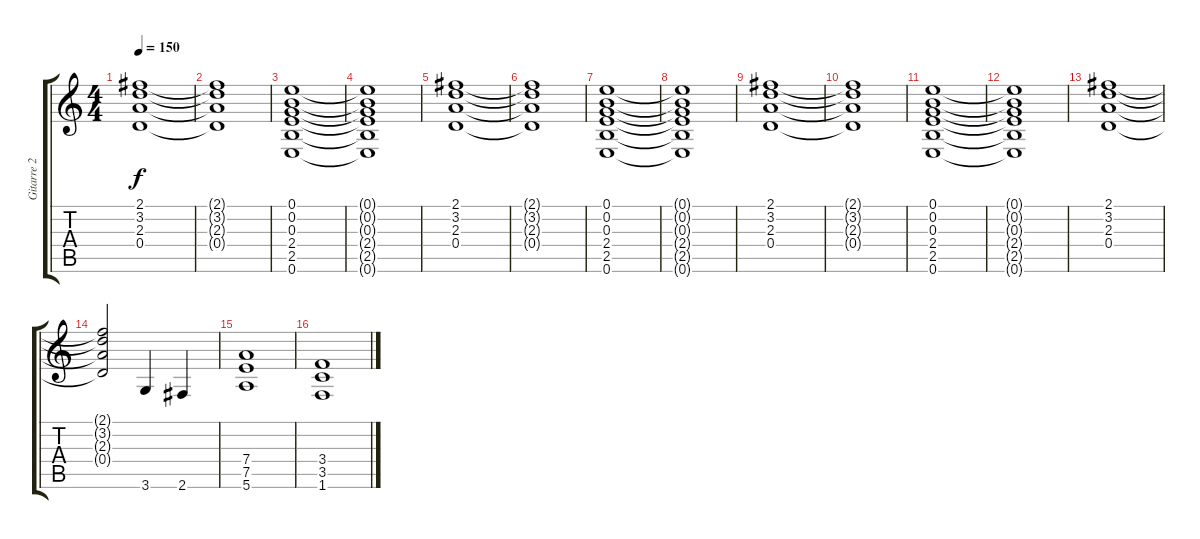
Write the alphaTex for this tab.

\track ("Gitarre 2" "Gitarre 2") {instrument electricguitarclean}
\staff {score tabs}
\tuning (E4 B3 G3 D3 A2 E2) {hide}
\ts (4 4)
\tempo 150
\clef g2
\ks c
(2.1 3.2 2.3 0.4).1{dy f} |
(2.1{t} 3.2{t} 2.3{t} 0.4{t}).1 |
(0.1 0.2 0.3 2.4 2.5 0.6).1 |
(0.1{t} 0.2{t} 0.3{t} 2.4{t} 2.5{t} 0.6{t}).1 |
(2.1 3.2 2.3 0.4).1 |
(2.1{t} 3.2{t} 2.3{t} 0.4{t}).1 |
(0.1 0.2 0.3 2.4 2.5 0.6).1 |
(0.1{t} 0.2{t} 0.3{t} 2.4{t} 2.5{t} 0.6{t}).1 |
(2.1 3.2 2.3 0.4).1 |
(2.1{t} 3.2{t} 2.3{t} 0.4{t}).1 |
(0.1 0.2 0.3 2.4 2.5 0.6).1 |
(0.1{t} 0.2{t} 0.3{t} 2.4{t} 2.5{t} 0.6{t}).1 |
(2.1 3.2 2.3 0.4).1 |
(2.1{t} 3.2{t} 2.3{t} 0.4{t}).2 3.6.4 2.6.4 |
(7.4 7.5 5.6).1 |
(3.4 3.5 1.6).1
